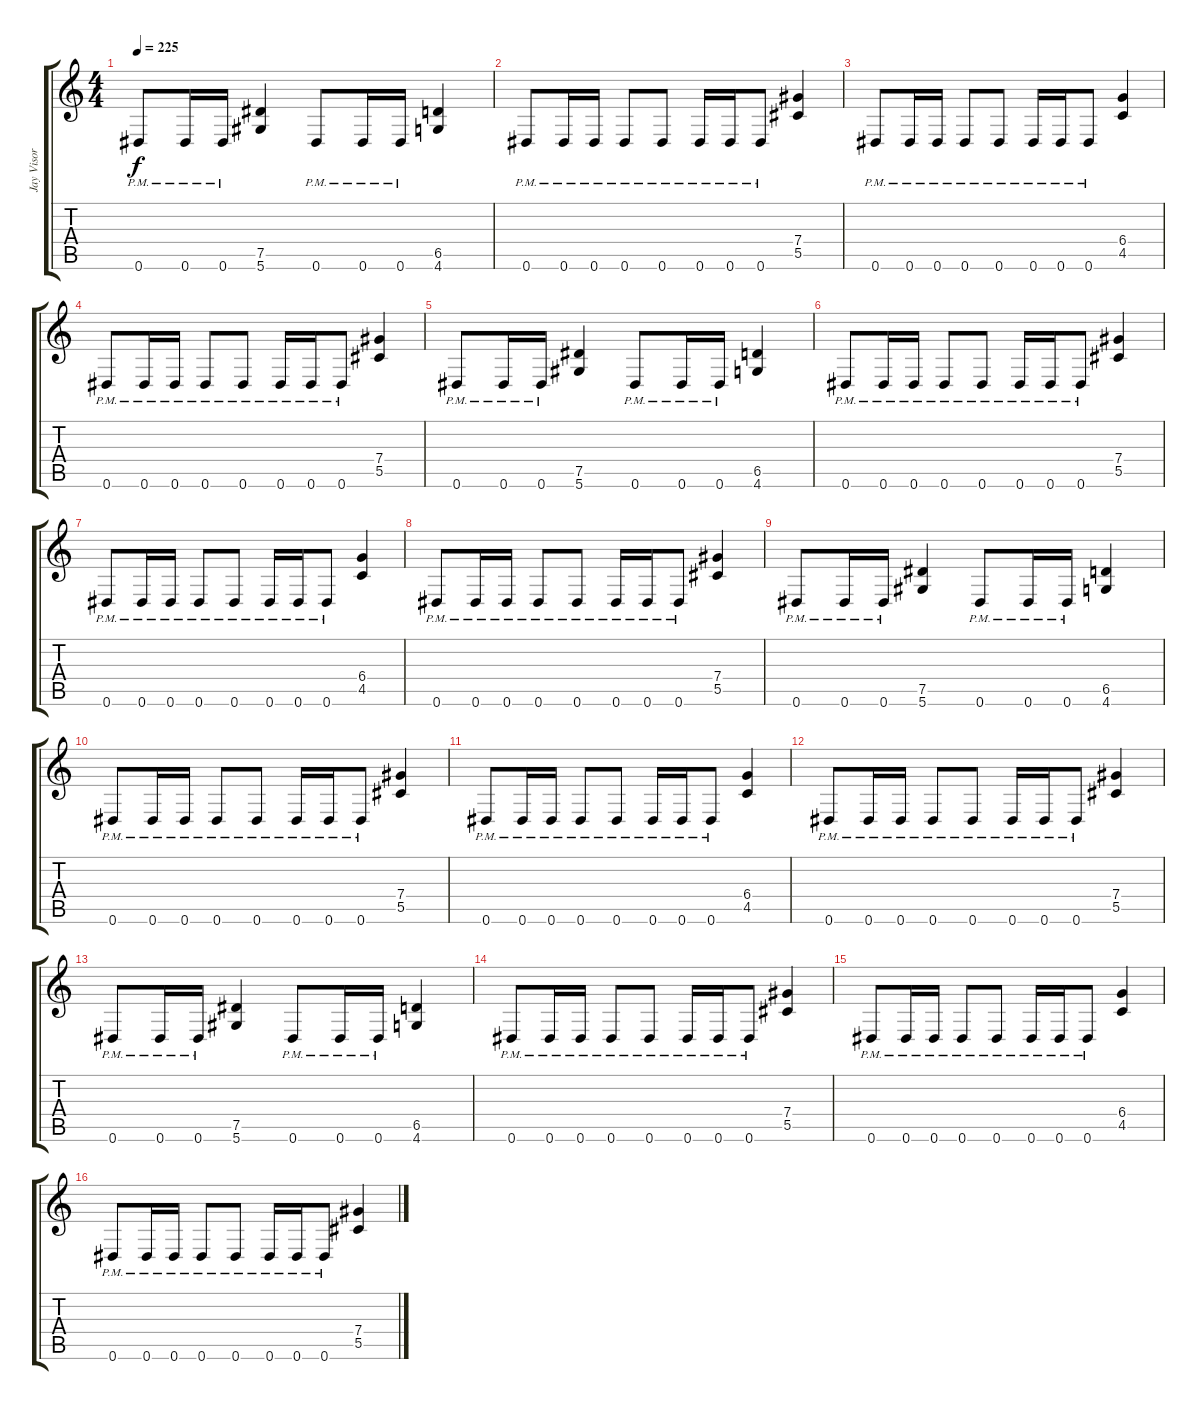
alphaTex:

\track ("Jay Visor" "Jay Visor") {instrument distortionguitar}
\staff {score tabs}
\tuning (Eb4 Bb3 Gb3 Db3 Ab2 Eb2) {hide}
\ts (4 4)
\tempo 225
\clef g2
\ks c
0.6{pm}.8{dy f} 0.6{pm}.16 0.6{pm}.16 (7.5 5.6).4 0.6{pm}.8 0.6{pm}.16 0.6{pm}.16 (6.5 4.6).4 |
0.6{pm}.8 0.6{pm}.16 0.6{pm}.16 0.6{pm}.8 0.6{pm}.8 0.6{pm}.16 0.6{pm}.16 0.6{pm}.8 (7.4 5.5).4 |
0.6{pm}.8 0.6{pm}.16 0.6{pm}.16 0.6{pm}.8 0.6{pm}.8 0.6{pm}.16 0.6{pm}.16 0.6{pm}.8 (6.4 4.5).4 |
0.6{pm}.8 0.6{pm}.16 0.6{pm}.16 0.6{pm}.8 0.6{pm}.8 0.6{pm}.16 0.6{pm}.16 0.6{pm}.8 (7.4 5.5).4 |
0.6{pm}.8 0.6{pm}.16 0.6{pm}.16 (7.5 5.6).4 0.6{pm}.8 0.6{pm}.16 0.6{pm}.16 (6.5 4.6).4 |
0.6{pm}.8 0.6{pm}.16 0.6{pm}.16 0.6{pm}.8 0.6{pm}.8 0.6{pm}.16 0.6{pm}.16 0.6{pm}.8 (7.4 5.5).4 |
0.6{pm}.8 0.6{pm}.16 0.6{pm}.16 0.6{pm}.8 0.6{pm}.8 0.6{pm}.16 0.6{pm}.16 0.6{pm}.8 (6.4 4.5).4 |
0.6{pm}.8 0.6{pm}.16 0.6{pm}.16 0.6{pm}.8 0.6{pm}.8 0.6{pm}.16 0.6{pm}.16 0.6{pm}.8 (7.4 5.5).4 |
0.6{pm}.8 0.6{pm}.16 0.6{pm}.16 (7.5 5.6).4 0.6{pm}.8 0.6{pm}.16 0.6{pm}.16 (6.5 4.6).4 |
0.6{pm}.8 0.6{pm}.16 0.6{pm}.16 0.6{pm}.8 0.6{pm}.8 0.6{pm}.16 0.6{pm}.16 0.6{pm}.8 (7.4 5.5).4 |
0.6{pm}.8 0.6{pm}.16 0.6{pm}.16 0.6{pm}.8 0.6{pm}.8 0.6{pm}.16 0.6{pm}.16 0.6{pm}.8 (6.4 4.5).4 |
0.6{pm}.8 0.6{pm}.16 0.6{pm}.16 0.6{pm}.8 0.6{pm}.8 0.6{pm}.16 0.6{pm}.16 0.6{pm}.8 (7.4 5.5).4 |
0.6{pm}.8 0.6{pm}.16 0.6{pm}.16 (7.5 5.6).4 0.6{pm}.8 0.6{pm}.16 0.6{pm}.16 (6.5 4.6).4 |
0.6{pm}.8 0.6{pm}.16 0.6{pm}.16 0.6{pm}.8 0.6{pm}.8 0.6{pm}.16 0.6{pm}.16 0.6{pm}.8 (7.4 5.5).4 |
0.6{pm}.8 0.6{pm}.16 0.6{pm}.16 0.6{pm}.8 0.6{pm}.8 0.6{pm}.16 0.6{pm}.16 0.6{pm}.8 (6.4 4.5).4 |
0.6{pm}.8 0.6{pm}.16 0.6{pm}.16 0.6{pm}.8 0.6{pm}.8 0.6{pm}.16 0.6{pm}.16 0.6{pm}.8 (7.4 5.5).4
